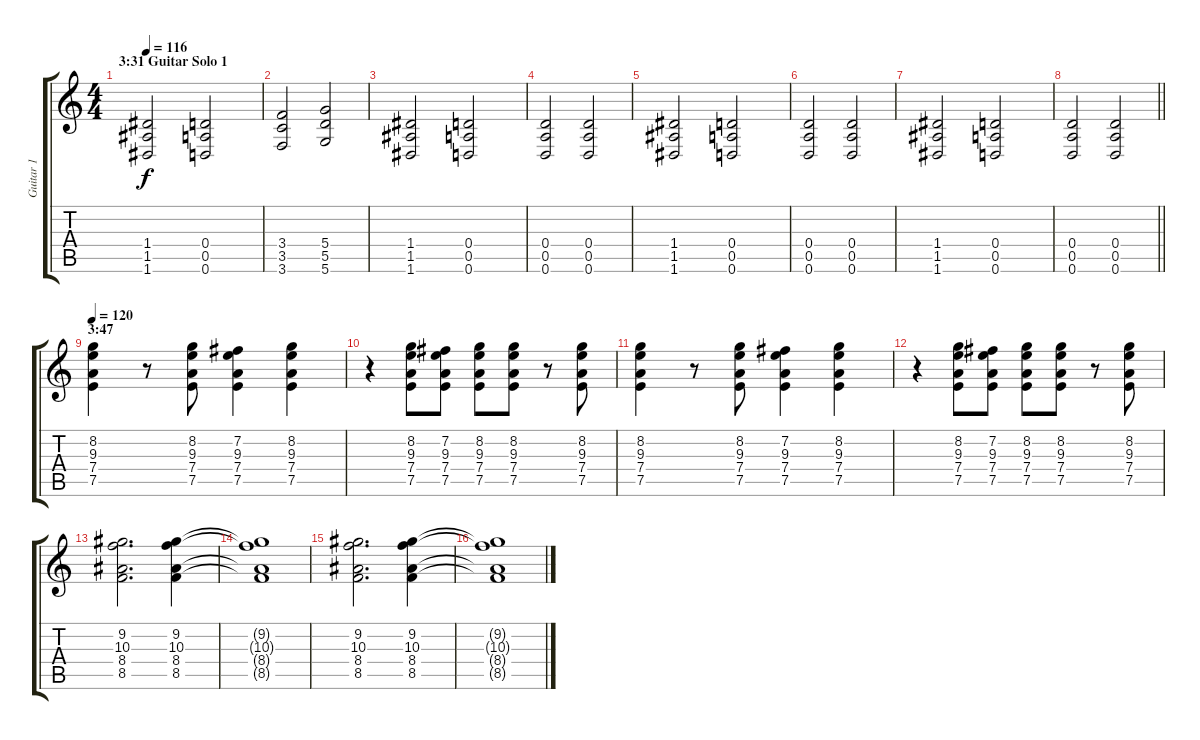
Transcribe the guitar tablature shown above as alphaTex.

\track ("Guitar 1" "Guitar 1") {instrument acousticguitarsteel}
\staff {score tabs}
\tuning (E4 B3 G3 D3 A2 D2) {hide}
\ts (4 4)
\section ("" "3:31 Guitar Solo 1")
\tempo 116
\clef g2
\ks c
(1.4 1.5 1.6).2{dy f} (0.4 0.5 0.6).2 |
(3.4 3.5 3.6).2 (5.4 5.5 5.6).2 |
(1.4 1.5 1.6).2 (0.4 0.5 0.6).2 |
(0.4 0.5 0.6).2 (0.4 0.5 0.6).2 |
(1.4 1.5 1.6).2 (0.4 0.5 0.6).2 |
(0.4 0.5 0.6).2 (0.4 0.5 0.6).2 |
(1.4 1.5 1.6).2 (0.4 0.5 0.6).2 |
\barLineRight lightlight
(0.4 0.5 0.6).2 (0.4 0.5 0.6).2 |
\section ("" "3:47")
\tempo 120
(8.2 9.3 7.4 7.5).4{volume 10 balance 12} r.8 (8.2 9.3 7.4 7.5).8 (7.2 9.3 7.4 7.5).4 (8.2 9.3 7.4 7.5).4 |
r.4 (8.2 9.3 7.4 7.5).8 (7.2 9.3 7.4 7.5).8 (8.2 9.3 7.4 7.5).8 (8.2 9.3 7.4 7.5).8 r.8 (8.2 9.3 7.4 7.5).8 |
(8.2 9.3 7.4 7.5).4 r.8 (8.2 9.3 7.4 7.5).8 (7.2 9.3 7.4 7.5).4 (8.2 9.3 7.4 7.5).4 |
r.4 (8.2 9.3 7.4 7.5).8 (7.2 9.3 7.4 7.5).8 (8.2 9.3 7.4 7.5).8 (8.2 9.3 7.4 7.5).8 r.8 (8.2 9.3 7.4 7.5).8 |
(9.2 10.3 8.4 8.5).2{d} (9.2 10.3 8.4 8.5).4 |
(9.2{t} 10.3{t} 8.4{t} 8.5{t}).1 |
(9.2 10.3 8.4 8.5).2{d} (9.2 10.3 8.4 8.5).4 |
(9.2{t} 10.3{t} 8.4{t} 8.5{t}).1
